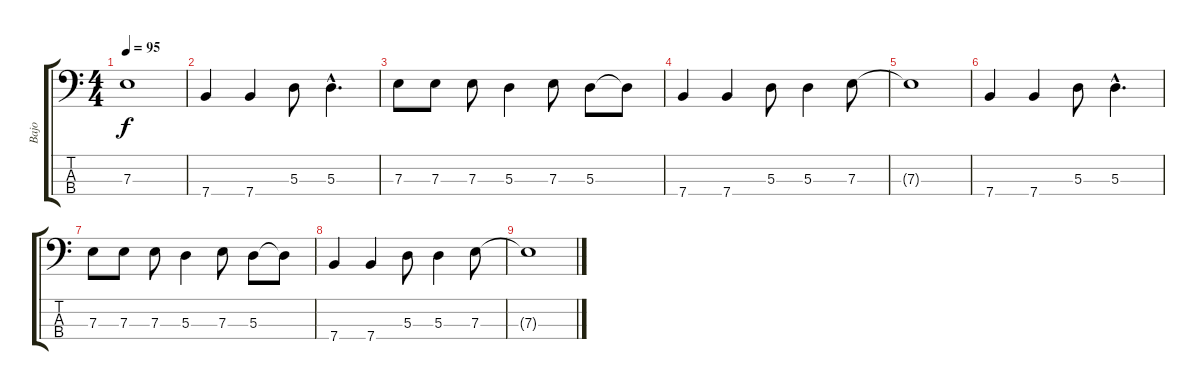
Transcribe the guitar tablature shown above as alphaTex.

\track ("Bajo" "Bajo") {instrument electricbassfinger}
\staff {score tabs}
\tuning (G2 D2 A1 E1) {hide}
\ts (4 4)
\tempo 95
\clef f4
\ks c
7.3{t}.1{dy f} |
7.4.4 7.4.4 5.3.8 5.3{hac}.4{d} |
7.3.8 7.3.8 7.3.8 5.3.4 7.3.8 5.3.8 5.3{t}.8 |
7.4.4 7.4.4 5.3.8 5.3.4 7.3.8 |
7.3{t}.1 |
7.4.4 7.4.4 5.3.8 5.3{hac}.4{d} |
7.3.8 7.3.8 7.3.8 5.3.4 7.3.8 5.3.8 5.3{t}.8 |
7.4.4 7.4.4 5.3.8 5.3.4 7.3.8 |
7.3{t}.1
